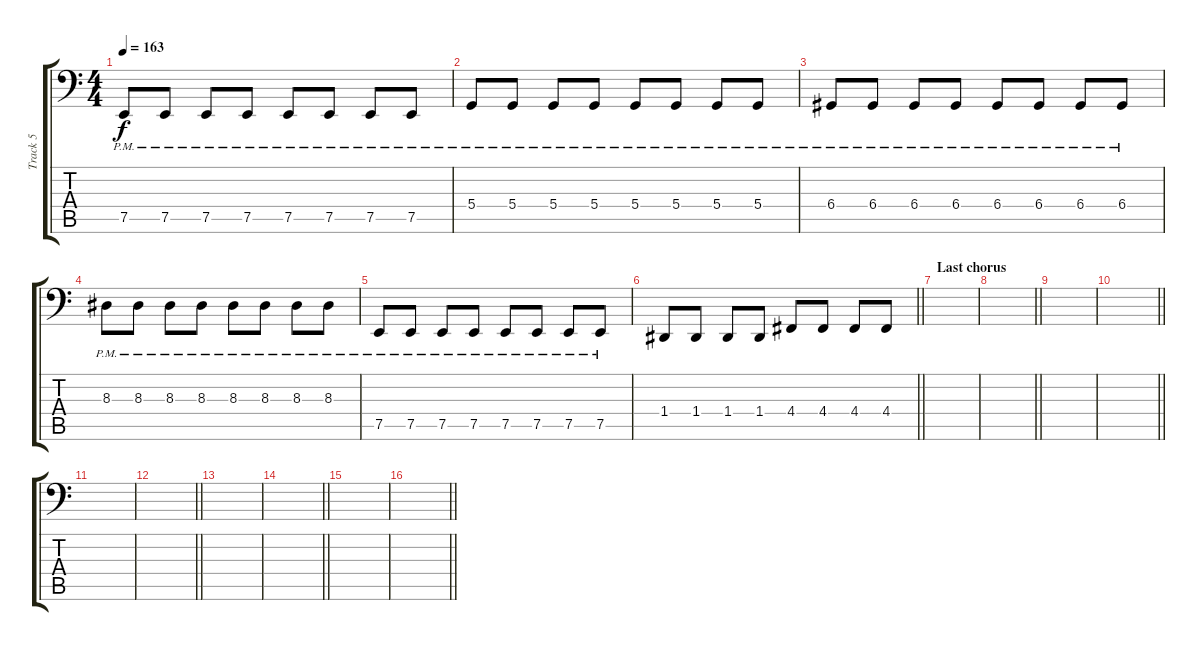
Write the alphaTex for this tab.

\track ("Track 5" "Track 5") {instrument lead2sawtooth}
\staff {score tabs}
\tuning (E3 B2 G2 D2 A1 E1) {hide}
\ts (4 4)
\tempo 163
\clef f4
\ks c
7.5{pm}.8{dy f} 7.5{pm}.8 7.5{pm}.8 7.5{pm}.8 7.5{pm}.8 7.5{pm}.8 7.5{pm}.8 7.5{pm}.8 |
5.4{pm}.8 5.4{pm}.8 5.4{pm}.8 5.4{pm}.8 5.4{pm}.8 5.4{pm}.8 5.4{pm}.8 5.4{pm}.8 |
6.4{pm}.8 6.4{pm}.8 6.4{pm}.8 6.4{pm}.8 6.4{pm}.8 6.4{pm}.8 6.4{pm}.8 6.4{pm}.8 |
8.3{pm}.8 8.3{pm}.8 8.3{pm}.8 8.3{pm}.8 8.3{pm}.8 8.3{pm}.8 8.3{pm}.8 8.3{pm}.8 |
7.5{pm}.8 7.5{pm}.8 7.5{pm}.8 7.5{pm}.8 7.5{pm}.8 7.5{pm}.8 7.5{pm}.8 7.5{pm}.8 |
\barLineRight lightlight
1.4.8 1.4.8 1.4.8 1.4.8 4.4.8 4.4.8 4.4.8 4.4.8 |
\section ("" "Last chorus")
|
\barLineRight lightlight
|
|
\barLineRight lightlight
|
|
\barLineRight lightlight
|
|
\barLineRight lightlight
|
|
\barLineRight lightlight
